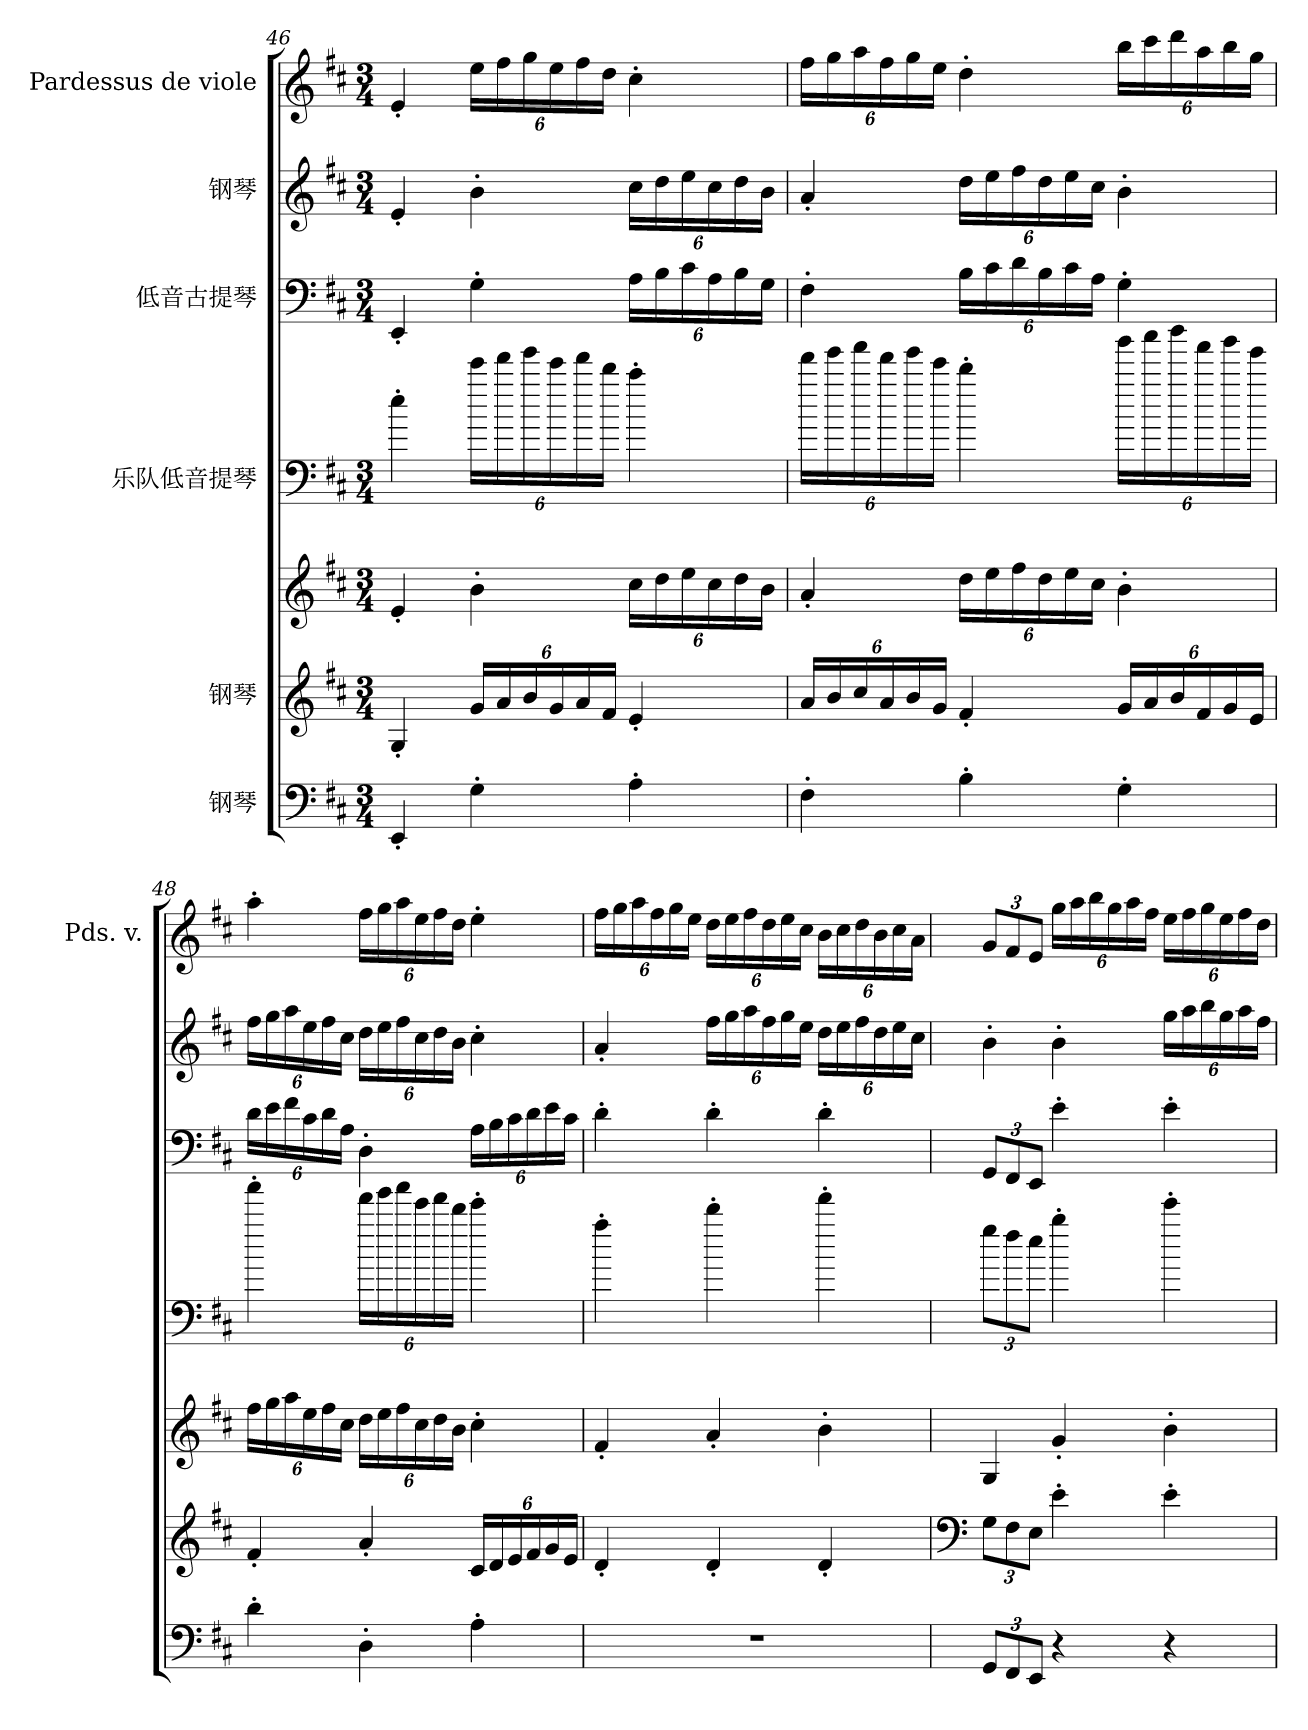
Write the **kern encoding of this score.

**kern	**kern	**kern	**kern	**kern	**kern	**kern
*part6	*part5	*part5	*part4	*part3	*part2	*part1
*staff7	*staff6	*staff5	*staff4	*staff3	*staff2	*staff1
*I"钢琴	*I"钢琴	*	*I"乐队低音提琴	*I"低音古提琴	*I"钢琴	*I"Pardessus de viole
*	*	*	*	*	*	*I'Pds. v.
!!LO:PB:g=z
*clefF4	*clefG2	*clefG2	*clefF4	*clefF4	*clefG2	*clefG2
*	*	*	*ITrd7c12	*	*	*
*k[f#c#]	*k[f#c#]	*k[f#c#]	*k[f#c#]	*k[f#c#]	*k[f#c#]	*k[f#c#]
*M3/4	*M3/4	*M3/4	*M3/4	*M3/4	*M3/4	*M3/4
=46	=46	=46	=46	=46	=46	=46
4EE'/	4G'/	4e'/	4e'\	4EE'/	4e'/	4e'/
*	*Xbrackettup	*	*Xbrackettup	*	*	*Xbrackettup
4G'\	24g/LL	4b'\	24ee\LL	4G'\	4b'\	24ee\LL
.	24a/	.	24ff#\	.	.	24ff#\
.	24b/	.	24gg\	.	.	24gg\
.	24g/	.	24ee\	.	.	24ee\
.	24a/	.	24ff#\	.	.	24ff#\
.	24f#/JJ	.	24dd\JJ	.	.	24dd\JJ
*	*	*Xbrackettup	*	*Xbrackettup	*Xbrackettup	*
4A'\	4e'/	24cc#\LL	4cc#'\	24A\LL	24cc#\LL	4cc#'\
.	.	24dd\	.	24B\	24dd\	.
.	.	24ee\	.	24c#\	24ee\	.
.	.	24cc#\	.	24A\	24cc#\	.
.	.	24dd\	.	24B\	24dd\	.
.	.	24b\JJ	.	24G\JJ	24b\JJ	.
=47	=47	=47	=47	=47	=47	=47
4F#'\	24a/LL	4a'/	24ff#\LL	4F#'\	4a'/	24ff#\LL
.	24b/	.	24gg\	.	.	24gg\
.	24cc#/	.	24aa\	.	.	24aa\
.	24a/	.	24ff#\	.	.	24ff#\
.	24b/	.	24gg\	.	.	24gg\
.	24g/JJ	.	24ee\JJ	.	.	24ee\JJ
4B'\	4f#'/	24dd\LL	4dd'\	24B\LL	24dd\LL	4dd'\
.	.	24ee\	.	24c#\	24ee\	.
.	.	24ff#\	.	24d\	24ff#\	.
.	.	24dd\	.	24B\	24dd\	.
.	.	24ee\	.	24c#\	24ee\	.
.	.	24cc#\JJ	.	24A\JJ	24cc#\JJ	.
4G'\	24g/LL	4b'\	24bb\LL	4G'\	4b'\	24bb\LL
.	24a/	.	24ccc#\	.	.	24ccc#\
.	24b/	.	24ddd\	.	.	24ddd\
.	24f#/	.	24aa\	.	.	24aa\
.	24g/	.	24bb\	.	.	24bb\
.	24e/JJ	.	24gg\JJ	.	.	24gg\JJ
!!LO:PB:g=z
=48	=48	=48	=48	=48	=48	=48
4d'\	4f#'/	24ff#\LL	4aa'\	24d\LL	24ff#\LL	4aa'\
.	.	24gg\	.	24e\	24gg\	.
.	.	24aa\	.	24f#\	24aa\	.
.	.	24ee\	.	24c#\	24ee\	.
.	.	24ff#\	.	24d\	24ff#\	.
.	.	24cc#\JJ	.	24A\JJ	24cc#\JJ	.
4D'\	4a'/	24dd\LL	24ff#\LL	4D'\	24dd\LL	24ff#\LL
.	.	24ee\	24gg\	.	24ee\	24gg\
.	.	24ff#\	24aa\	.	24ff#\	24aa\
.	.	24cc#\	24ee\	.	24cc#\	24ee\
.	.	24dd\	24ff#\	.	24dd\	24ff#\
.	.	24b\JJ	24dd\JJ	.	24b\JJ	24dd\JJ
4A'\	24c#/LL	4cc#'\	4ee'\	24A\LL	4cc#'\	4ee'\
.	24d/	.	.	24B\	.	.
.	24e/	.	.	24c#\	.	.
.	24f#/	.	.	24d\	.	.
.	24g/	.	.	24e\	.	.
.	24e/JJ	.	.	24c#\JJ	.	.
=49	=49	=49	=49	=49	=49	=49
2.r	4d'/	4f#'/	4a'\	4d'\	4a'/	24ff#\LL
.	.	.	.	.	.	24gg\
.	.	.	.	.	.	24aa\
.	.	.	.	.	.	24ff#\
.	.	.	.	.	.	24gg\
.	.	.	.	.	.	24ee\JJ
.	4d'/	4a'/	4dd'\	4d'\	24ff#\LL	24dd\LL
.	.	.	.	.	24gg\	24ee\
.	.	.	.	.	24aa\	24ff#\
.	.	.	.	.	24ff#\	24dd\
.	.	.	.	.	24gg\	24ee\
.	.	.	.	.	24ee\JJ	24cc#\JJ
.	4d'/	4b'\	4ff#'\	4d'\	24dd\LL	24b\LL
.	.	.	.	.	24ee\	24cc#\
.	.	.	.	.	24ff#\	24dd\
.	.	.	.	.	24dd\	24b\
.	.	.	.	.	24ee\	24cc#\
.	.	.	.	.	24cc#\JJ	24a\JJ
!!LO:PB:g=z
=50	=50	=50	=50	=50	=50	=50
*	*clefF4	*	*	*	*	*
*Xbrackettup	*	*	*	*	*	*
12GG/L	12G\L	4G/	12g\L	12GG/L	4b'\	12g/L
12FF#/	12F#\	.	12f#\	12FF#/	.	12f#/
12EE/J	12E\J	.	12e\J	12EE/J	.	12e/J
4r	4e'\	4g'/	4b'\	4e'\	4b'\	24gg\LL
.	.	.	.	.	.	24aa\
.	.	.	.	.	.	24bb\
.	.	.	.	.	.	24gg\
.	.	.	.	.	.	24aa\
.	.	.	.	.	.	24ff#\JJ
4r	4e'\	4b'\	4ee'\	4e'\	24gg\LL	24ee\LL
.	.	.	.	.	24aa\	24ff#\
.	.	.	.	.	24bb\	24gg\
.	.	.	.	.	24gg\	24ee\
.	.	.	.	.	24aa\	24ff#\
.	.	.	.	.	24ff#\JJ	24dd\JJ
=	=	=	=	=	=	=
*-	*-	*-	*-	*-	*-	*-
